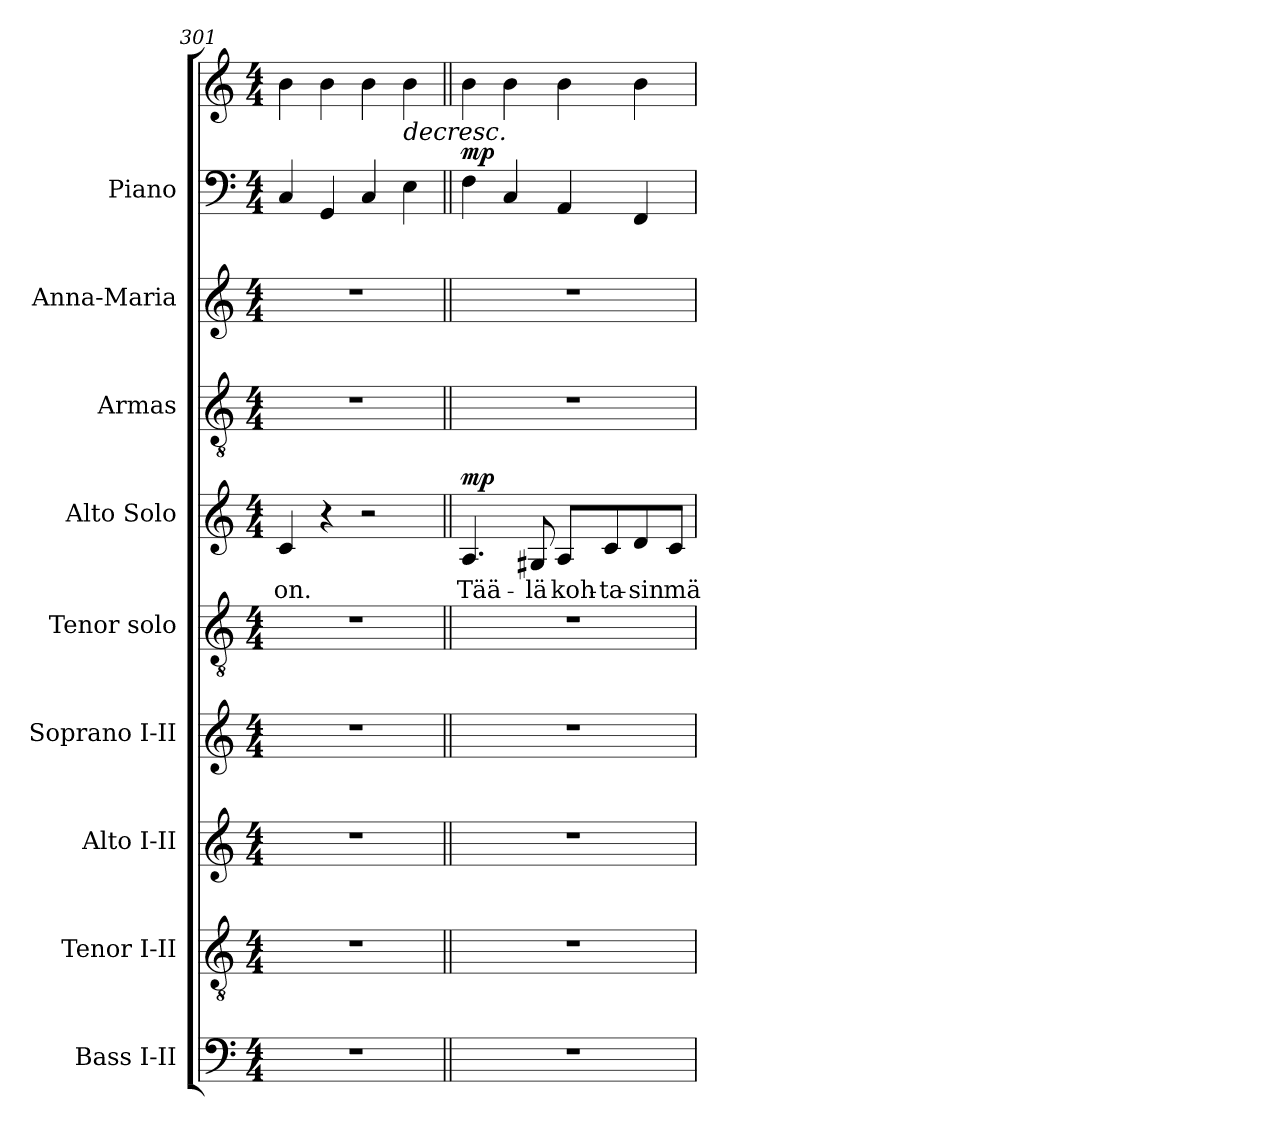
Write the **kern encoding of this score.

**kern	**kern	**kern	**kern	**kern	**kern	**text	**dynam	**kern	**kern	**kern	**kern	**dynam
*part9	*part8	*part7	*part6	*part5	*part4	*part4	*part4	*part3	*part2	*part1	*part1	*part1
*staff10	*staff9	*staff8	*staff7	*staff6	*staff5	*staff5	*staff5	*staff4	*staff3	*staff2	*staff1	*staff1/2
*I"Bass I-II	*I"Tenor I-II	*I"Alto I-II	*I"Soprano I-II	*I"Tenor solo	*I"Alto Solo	*	*	*I"Armas	*I"Anna-Maria	*I"Piano	*	*
*I'B.	*I'T.	*I'A.	*I'S.	*I'T. Solo	*I'A. Solo	*	*	*I'Armas	*I'A-M	*I'Pno.	*	*
*clefF4	*clefGv2	*clefG2	*clefG2	*clefGv2	*clefG2	*	*	*clefGv2	*clefG2	*clefF4	*clefG2	*
*	*ITrd7c12	*	*	*ITrd7c12	*	*	*	*ITrd7c12	*	*	*	*
*k[]	*k[]	*k[]	*k[]	*k[]	*k[]	*	*	*k[]	*k[]	*k[]	*k[]	*
*C:	*C:	*C:	*C:	*C:	*C:	*	*	*C:	*C:	*C:	*C:	*
*M4/4	*M4/4	*M4/4	*M4/4	*M4/4	*M4/4	*	*	*M4/4	*M4/4	*M4/4	*M4/4	*
=301	=301	=301	=301	=301	=301	=301	=301	=301	=301	=301	=301	=301
!	!	!	!	!	!	!LO:LY:b:color=#000000	!	!	!	!	!	!
1r	1r	1r	1r	1r	4ci/	on.	.	1r	1r	4Ci/	4bi	.
.	.	.	.	.	4r	.	.	.	.	4GGi/	4bi	]
.	.	.	.	.	2r	.	.	.	.	4Ci/	4bi	.
!	!	!	!	!	!	!	!	!	!	!	!	!LO:HP:b
.	.	.	.	.	.	.	.	.	.	4Ei\	4bi	>
!!LO:LB:g=z
=302||	=302||	=302||	=302||	=302||	=302||	=302||	=302||	=302||	=302||	=302||	=302||	=302||
!	!	!	!	!	!	!LO:LY:b:color=#000000	!	!	!	!	!	!
1r	1r	1r	1r	1r	4.Ai/	Tää-	mp	1r	1r	4Fi\	4bi	mp
.	.	.	.	.	.	.	.	.	.	4Ci/	4bi	.
!	!	!	!	!	!	!LO:LY:b:color=#000000	!	!	!	!	!	!
.	.	.	.	.	8G#Xi/	-lä	.	.	.	.	.	.
!	!	!	!	!	!	!LO:LY:b:color=#000000	!	!	!	!	!	!
.	.	.	.	.	8Ai/L	koh-	.	.	.	4AAi/	4bi	.
!	!	!	!	!	!	!LO:LY:b:color=#000000	!	!	!	!	!	!
.	.	.	.	.	8ci/	-ta-	.	.	.	.	.	.
!	!	!	!	!	!	!LO:LY:b:color=#000000	!	!	!	!	!	!
.	.	.	.	.	8di/	-sin	.	.	.	4FFi/	4bi	.
!	!	!	!	!	!	!LO:LY:b:color=#000000	!	!	!	!	!	!
.	.	.	.	.	8ci/J	mä	.	.	.	.	.	.
=	=	=	=	=	=	=	=	=	=	=	=	=
*-	*-	*-	*-	*-	*-	*-	*-	*-	*-	*-	*-	*-
